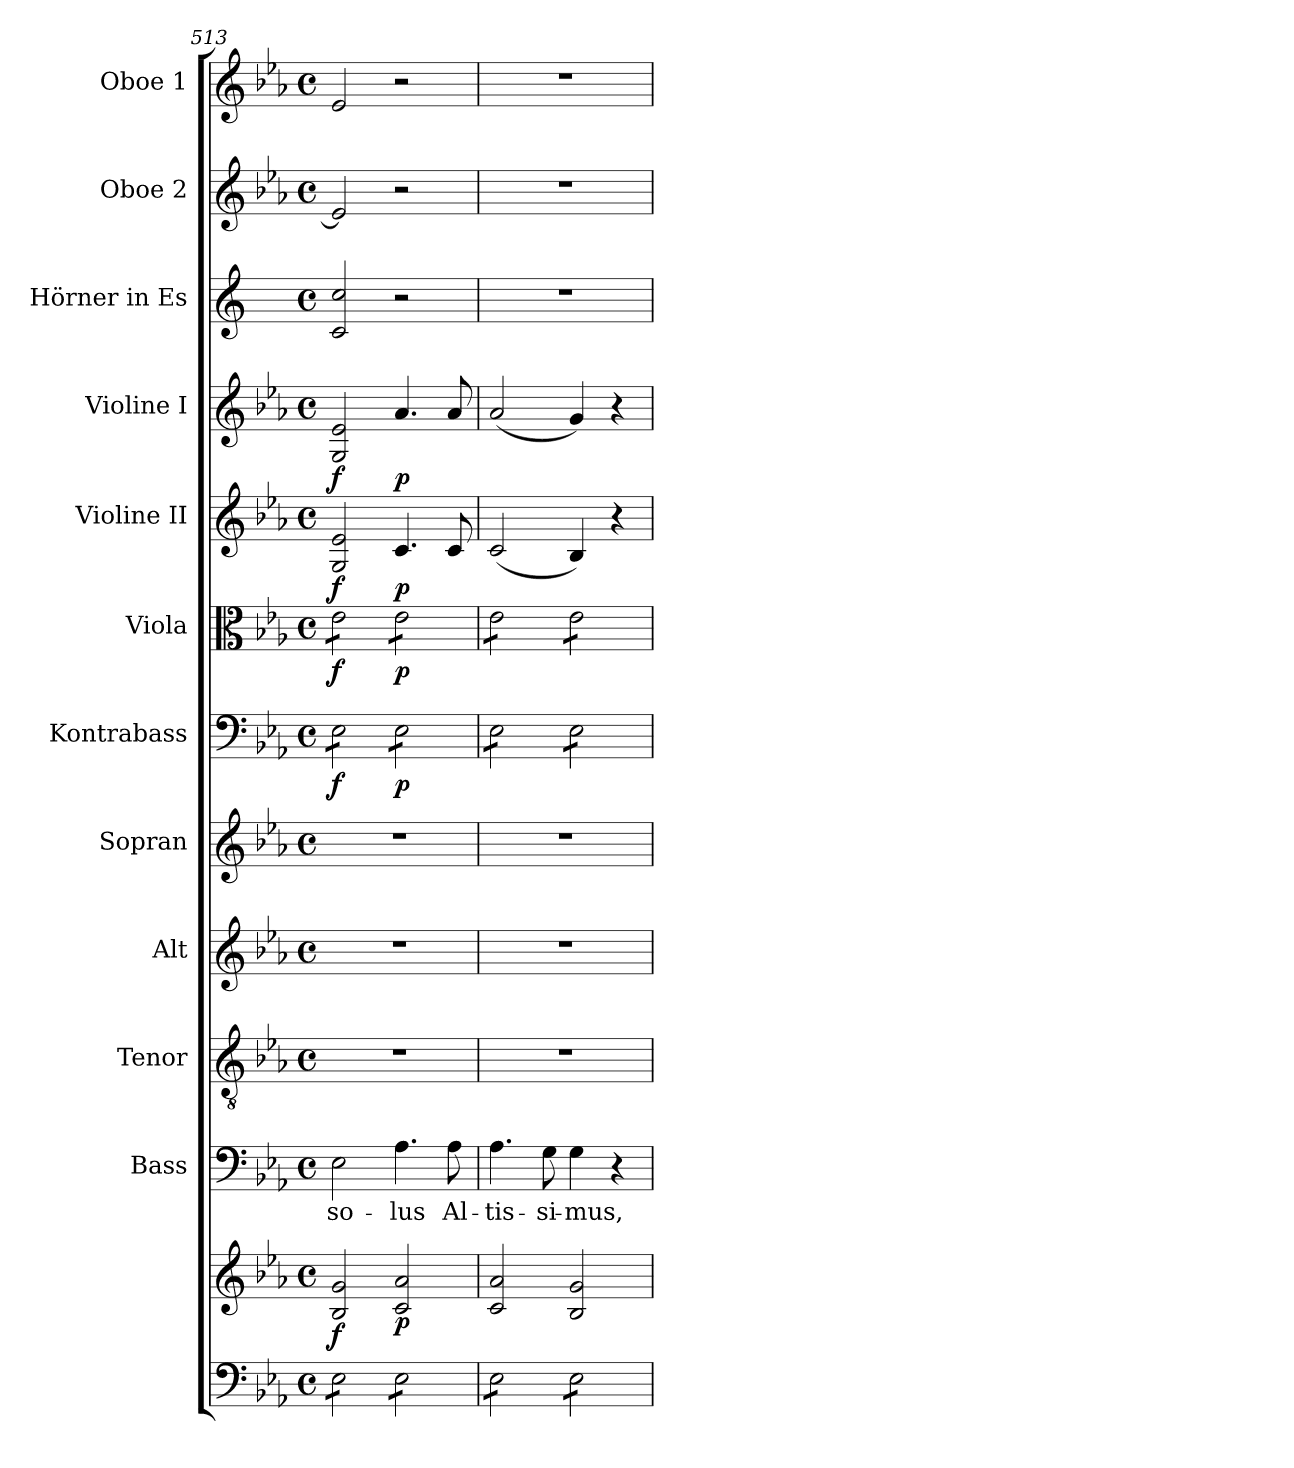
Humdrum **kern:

**kern	**kern	**dynam	**kern	**text	**kern	**kern	**kern	**kern	**dynam	**kern	**dynam	**kern	**dynam	**kern	**dynam	**kern	**kern	**kern
*part12	*part12	*part12	*part11	*part11	*part10	*part9	*part8	*part7	*part7	*part6	*part6	*part5	*part5	*part4	*part4	*part3	*part2	*part1
*staff13	*staff12	*staff12/13	*staff11	*staff11	*staff10	*staff9	*staff8	*staff7	*staff7	*staff6	*staff6	*staff5	*staff5	*staff4	*staff4	*staff3	*staff2	*staff1
*	*	*	*I"Bass	*	*I"Tenor	*I"Alt	*I"Sopran	*I"Kontrabass	*	*I"Viola	*	*I"Violine II	*	*I"Violine I	*	*I"Hörner in Es	*I"Oboe 2	*I"Oboe 1
*	*	*	*I'B.	*	*I'T.	*I'A.	*I'S.	*I'Kb.	*	*I'Vla.	*	*I'Vl. II	*	*I'Vl. I	*	*	*I'Ob. 2	*I'Ob. 1
*clefF4	*clefG2	*	*clefF4	*	*clefGv2	*clefG2	*clefG2	*clefF4	*	*clefC3	*	*clefG2	*	*clefG2	*	*clefG2	*clefG2	*clefG2
*	*	*	*	*	*	*	*	*ITrd7c12	*	*	*	*	*	*	*	*ITrd5c9	*	*
*k[b-e-a-]	*k[b-e-a-]	*	*k[b-e-a-]	*	*k[b-e-a-]	*k[b-e-a-]	*k[b-e-a-]	*k[b-e-a-]	*	*k[b-e-a-]	*	*k[b-e-a-]	*	*k[b-e-a-]	*	*k[b-e-a-]	*k[b-e-a-]	*k[b-e-a-]
*E-:	*E-:	*	*E-:	*	*E-:	*E-:	*E-:	*E-:	*	*E-:	*	*E-:	*	*E-:	*	*E-:	*E-:	*E-:
*M4/4	*M4/4	*	*M4/4	*	*M4/4	*M4/4	*M4/4	*M4/4	*	*M4/4	*	*M4/4	*	*M4/4	*	*M4/4	*M4/4	*M4/4
*met(c)	*met(c)	*	*met(c)	*	*met(c)	*met(c)	*met(c)	*met(c)	*	*met(c)	*	*met(c)	*	*met(c)	*	*met(c)	*met(c)	*met(c)
=513	=513	=513	=513	=513	=513	=513	=513	=513	=513	=513	=513	=513	=513	=513	=513	=513	=513	=513
!	!	!LO:DY:b	!	!LO:LY:b	!	!	!	!	!LO:DY:b	!	!LO:DY:b	!	!LO:DY:b	!	!LO:DY:b	!	!	!
*tremolo	*	*	*	*	*	*	*	*	*	*	*	*	*	*	*	*	*	*
*	*	*	*	*	*	*	*	*tremolo	*	*	*	*	*	*	*	*	*	*
*	*	*	*	*	*	*	*	*	*	*tremolo	*	*	*	*	*	*	*	*
8E-\L	2B-/ 2g/	f	2E-\	so-	1r	1r	1r	8EE-\L	f	8e-\L	f	2G/ 2e-/	f	2G/ 2e-/	f	2E-/ 2e-/	2e-/]	2e-/
8E-\	.	.	.	.	.	.	.	8EE-\	.	8e-\	.	.	.	.	.	.	.	.
8E-\	.	.	.	.	.	.	.	8EE-\	.	8e-\	.	.	.	.	.	.	.	.
8E-\J	.	.	.	.	.	.	.	8EE-\J	.	8e-\J	.	.	.	.	.	.	.	.
!	!	!LO:DY:b	!	!LO:LY:b	!	!	!	!	!LO:DY:b	!	!LO:DY:b	!	!LO:DY:b	!	!LO:DY:b	!	!	!
8E-\L	2c/ 2a-/	p	4.A-\	-lus	.	.	.	8EE-\L	p	8e-\L	p	4.c/	p	4.a-/	p	2r	2r	2r
8E-\	.	.	.	.	.	.	.	8EE-\	.	8e-\	.	.	.	.	.	.	.	.
8E-\	.	.	.	.	.	.	.	8EE-\	.	8e-\	.	.	.	.	.	.	.	.
!	!	!	!	!LO:LY:b	!	!	!	!	!	!	!	!	!	!	!	!	!	!
8E-\J	.	.	8A-\	Al-	.	.	.	8EE-\J	.	8e-\J	.	8c/	.	8a-/	.	.	.	.
=514	=514	=514	=514	=514	=514	=514	=514	=514	=514	=514	=514	=514	=514	=514	=514	=514	=514	=514
!	!	!	!	!LO:LY:b	!	!	!	!	!	!	!	!	!	!	!	!	!	!
8E-\L	2c/ 2a-/	.	4.A-\	-tis-	1r	1r	1r	8EE-\L	.	8e-\L	.	(<2c/	.	(<2a-/	.	1r	1r	1r
8E-\	.	.	.	.	.	.	.	8EE-\	.	8e-\	.	.	.	.	.	.	.	.
8E-\	.	.	.	.	.	.	.	8EE-\	.	8e-\	.	.	.	.	.	.	.	.
!	!	!	!	!LO:LY:b	!	!	!	!	!	!	!	!	!	!	!	!	!	!
8E-\J	.	.	8G\	-si-	.	.	.	8EE-\J	.	8e-\J	.	.	.	.	.	.	.	.
!	!	!	!	!LO:LY:b	!	!	!	!	!	!	!	!	!	!	!	!	!	!
8E-\L	2B-/ 2g/	.	4G\	-mus,	.	.	.	8EE-\L	.	8e-\L	.	4B-/)	.	4g/)	.	.	.	.
8E-\	.	.	.	.	.	.	.	8EE-\	.	8e-\	.	.	.	.	.	.	.	.
8E-\	.	.	4r	.	.	.	.	8EE-\	.	8e-\	.	4r	.	4r	.	.	.	.
8E-\J	.	.	.	.	.	.	.	8EE-\J	.	8e-\J	.	.	.	.	.	.	.	.
*	*	*	*	*	*	*	*	*	*	*Xtremolo	*	*	*	*	*	*	*	*
*	*	*	*	*	*	*	*	*Xtremolo	*	*	*	*	*	*	*	*	*	*
*Xtremolo	*	*	*	*	*	*	*	*	*	*	*	*	*	*	*	*	*	*
=	=	=	=	=	=	=	=	=	=	=	=	=	=	=	=	=	=	=
*-	*-	*-	*-	*-	*-	*-	*-	*-	*-	*-	*-	*-	*-	*-	*-	*-	*-	*-
